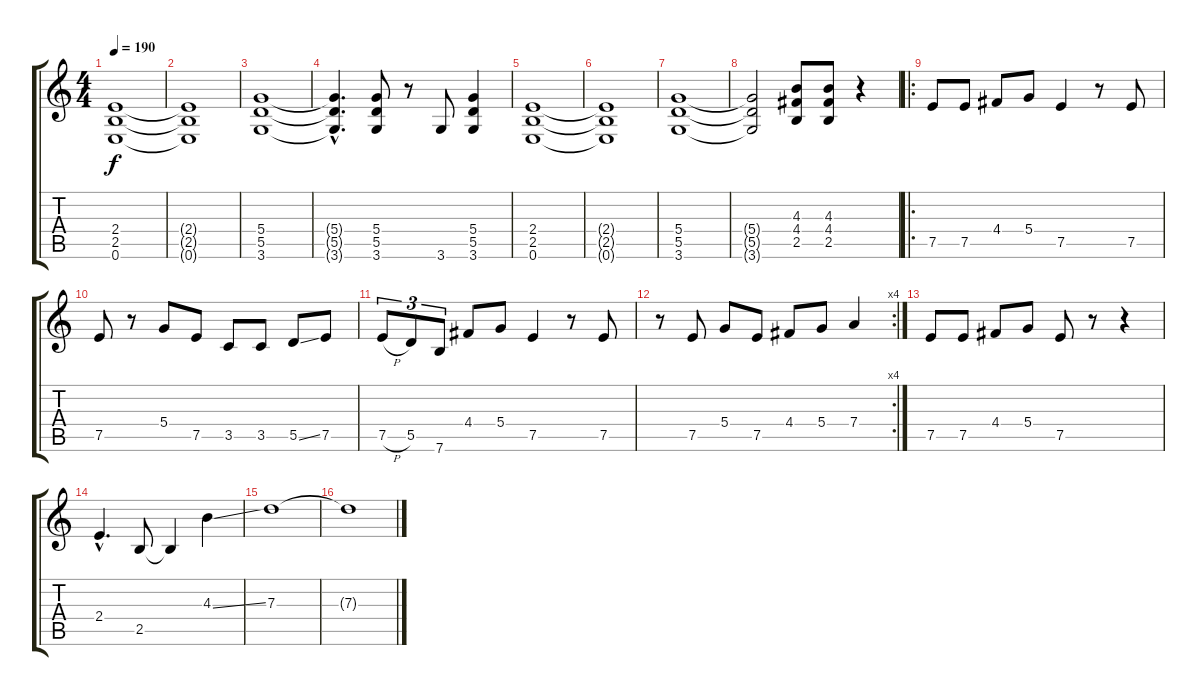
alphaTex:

\track "" {instrument overdrivenguitar}
\staff {score tabs}
\tuning (E4 B3 G3 D3 A2 E2) {hide}
\ts (4 4)
\tempo 190
\clef g2
\ks c
(2.4 2.5 0.6).1{dy f instrument overdrivenguitar} |
(2.4{t} 2.5{t} 0.6{t}).1 |
(5.4 5.5 3.6).1 |
(5.4{hac t} 5.5{hac t} 3.6{hac t}).4{d} (5.4 5.5 3.6).8 r.8 3.6.8 (5.4 5.5 3.6).4 |
(2.4 2.5 0.6).1 |
(2.4{t} 2.5{t} 0.6{t}).1 |
(5.4 5.5 3.6).1 |
(5.4{t} 5.5{t} 3.6{t}).2 (4.3 4.4 2.5).8 (4.3 4.4 2.5).8 r.4 |
\ro
7.5.8 7.5.8 4.4.8 5.4.8 7.5.4 r.8 7.5.8 |
7.5.8 r.8 5.4.8 7.5.8 3.5.8 3.5.8 5.5{ss}.8 7.5.8 |
7.5{h}.8{tu (3 2)} 5.5.8{tu (3 2)} 7.6.8{tu (3 2)} 4.4.8 5.4.8 7.5.4 r.8 7.5.8 |
\rc 4
r.8 7.5.8 5.4.8 7.5.8 4.4.8 5.4.8 7.4.4 |
7.5.8 7.5.8 4.4.8 5.4.8 7.5.8 r.8 r.4 |
2.4{hac}.4{d} 2.5.8 2.5{t}.4 4.3{ss}.4 |
7.3.1 |
7.3{t}.1
